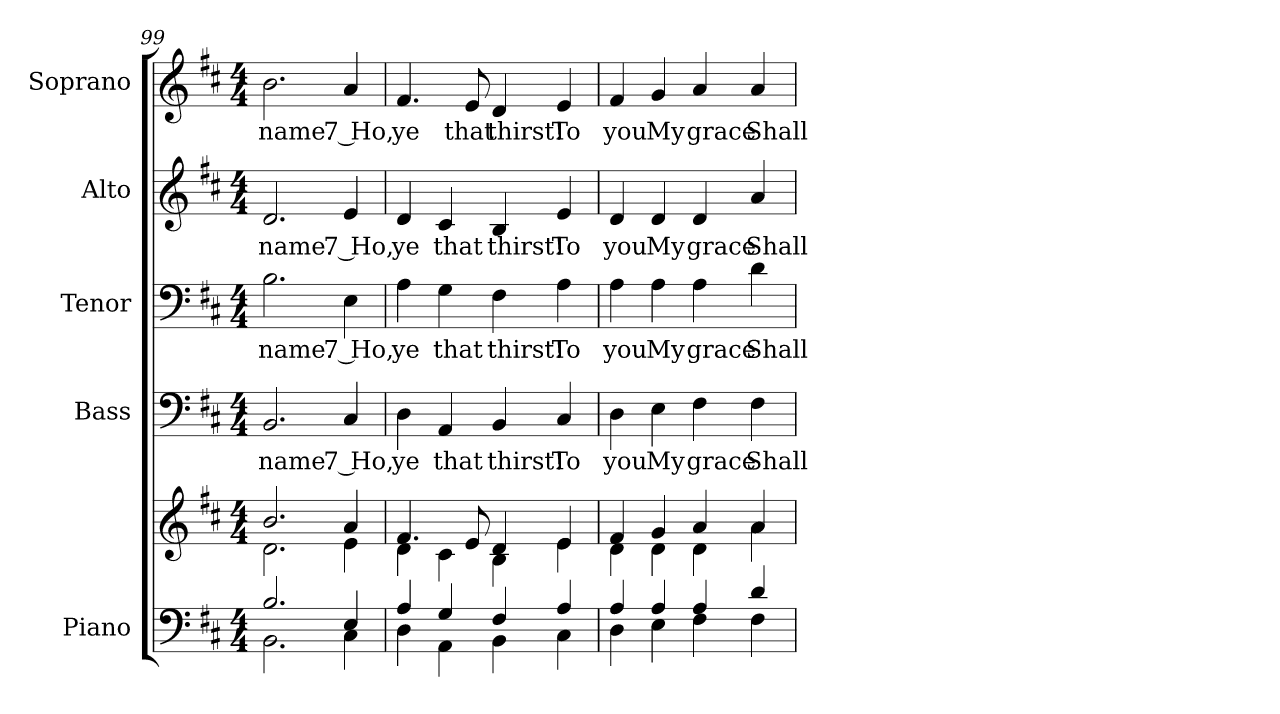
**kern	**kern	**kern	**text	**kern	**text	**kern	**text	**kern	**text
*part5	*part5	*part4	*part4	*part3	*part3	*part2	*part2	*part1	*part1
*staff6	*staff5	*staff4	*staff4	*staff3	*staff3	*staff2	*staff2	*staff1	*staff1
*I"Piano	*	*I"Bass	*	*I"Tenor	*	*I"Alto	*	*I"Soprano	*
*I'Pno.	*	*I'B.	*	*I'T.	*	*I'A.	*	*I'S.	*
*clefF4	*clefG2	*clefF4	*	*clefF4	*	*clefG2	*	*clefG2	*
*k[f#c#]	*k[f#c#]	*k[f#c#]	*	*k[f#c#]	*	*k[f#c#]	*	*k[f#c#]	*
*D:	*D:	*D:	*	*D:	*	*D:	*	*D:	*
*M4/4	*M4/4	*M4/4	*	*M4/4	*	*M4/4	*	*M4/4	*
=99	=99	=99	=99	=99	=99	=99	=99	=99	=99
*^	*^	*	*	*	*	*	*	*	*
!	!	!	!	!	!LO:LY:b:color=#000000	!	!	!	!	!	!
!	!	!	!	!	!	!	!LO:LY:b:color=#000000	!	!	!	!
!	!	!	!	!	!	!	!	!	!LO:LY:b:color=#000000	!	!
!	!	!	!	!	!	!	!	!	!	!	!LO:LY:b:color=#000000
2.Bi/	2.BBi\	2.bi/	2.di\	2.BBi/	name.	2.Bi\	name.	2.di/	name.	2.bi\	name.
!	!	!	!	!	!LO:LY:b:color=#000000	!	!	!	!	!	!
!	!	!	!	!	!	!	!LO:LY:b:color=#000000	!	!	!	!
!	!	!	!	!	!	!	!	!	!LO:LY:b:color=#000000	!	!
!	!	!	!	!	!	!	!	!	!	!	!LO:LY:b:color=#000000
4Ei/	4C#i\	4ai/	4ei\	4C#i/	7 Ho,	4Ei\	7 Ho,	4ei/	7 Ho,	4ai/	7 Ho,
!!LO:PB:g=z
=100	=100	=100	=100	=100	=100	=100	=100	=100	=100	=100	=100
!	!	!	!	!	!LO:LY:b:color=#000000	!	!	!	!	!	!
!	!	!	!	!	!	!	!LO:LY:b:color=#000000	!	!	!	!
!	!	!	!	!	!	!	!	!	!LO:LY:b:color=#000000	!	!
!	!	!	!	!	!	!	!	!	!	!	!LO:LY:b:color=#000000
4Ai/	4Di\	4.f#i/	4di\	4Di\	ye	4Ai\	ye	4di/	ye	4.f#i/	ye
!	!	!	!	!	!LO:LY:b:color=#000000	!	!	!	!	!	!
!	!	!	!	!	!	!	!LO:LY:b:color=#000000	!	!	!	!
!	!	!	!	!	!	!	!	!	!LO:LY:b:color=#000000	!	!
4Gi/	4AAi\	.	4c#i\	4AAi/	that	4Gi\	that	4c#i/	that	.	.
!	!	!	!	!	!	!	!	!	!	!	!LO:LY:b:color=#000000
.	.	8ei/	.	.	.	.	.	.	.	8ei/	that
!	!	!	!	!	!LO:LY:b:color=#000000	!	!	!	!	!	!
!	!	!	!	!	!	!	!LO:LY:b:color=#000000	!	!	!	!
!	!	!	!	!	!	!	!	!	!LO:LY:b:color=#000000	!	!
!	!	!	!	!	!	!	!	!	!	!	!LO:LY:b:color=#000000
4F#i/	4BBi\	4di/	4Bi\	4BBi/	thirst!	4F#i\	thirst!	4Bi/	thirst!	4di/	thirst!
!	!	!	!	!	!LO:LY:b:color=#000000	!	!	!	!	!	!
!	!	!	!	!	!	!	!LO:LY:b:color=#000000	!	!	!	!
!	!	!	!	!	!	!	!	!	!LO:LY:b:color=#000000	!	!
!	!	!	!	!	!	!	!	!	!	!	!LO:LY:b:color=#000000
4Ai/	4C#i\	4ei/	4ei\	4C#i/	To	4Ai\	To	4ei/	To	4ei/	To
=101	=101	=101	=101	=101	=101	=101	=101	=101	=101	=101	=101
!	!	!	!	!	!LO:LY:b:color=#000000	!	!	!	!	!	!
!	!	!	!	!	!	!	!LO:LY:b:color=#000000	!	!	!	!
!	!	!	!	!	!	!	!	!	!LO:LY:b:color=#000000	!	!
!	!	!	!	!	!	!	!	!	!	!	!LO:LY:b:color=#000000
4Ai/	4Di\	4f#i/	4di\	4Di\	you	4Ai\	you	4di/	you	4f#i/	you
!	!	!	!	!	!LO:LY:b:color=#000000	!	!	!	!	!	!
!	!	!	!	!	!	!	!LO:LY:b:color=#000000	!	!	!	!
!	!	!	!	!	!	!	!	!	!LO:LY:b:color=#000000	!	!
!	!	!	!	!	!	!	!	!	!	!	!LO:LY:b:color=#000000
4Ai/	4Ei\	4gi/	4di\	4Ei\	My	4Ai\	My	4di/	My	4gi/	My
!	!	!	!	!	!LO:LY:b:color=#000000	!	!	!	!	!	!
!	!	!	!	!	!	!	!LO:LY:b:color=#000000	!	!	!	!
!	!	!	!	!	!	!	!	!	!LO:LY:b:color=#000000	!	!
!	!	!	!	!	!	!	!	!	!	!	!LO:LY:b:color=#000000
4Ai/	4F#i\	4ai/	4di\	4F#i\	grace	4Ai\	grace	4di/	grace	4ai/	grace
!	!	!	!	!	!LO:LY:b:color=#000000	!	!	!	!	!	!
!	!	!	!	!	!	!	!LO:LY:b:color=#000000	!	!	!	!
!	!	!	!	!	!	!	!	!	!LO:LY:b:color=#000000	!	!
!	!	!	!	!	!	!	!	!	!	!	!LO:LY:b:color=#000000
4di/	4F#i\	4ai/	4ai\	4F#i\	Shall	4di\	Shall	4ai/	Shall	4ai/	Shall
*v	*v	*	*	*	*	*	*	*	*	*	*
*	*v	*v	*	*	*	*	*	*	*	*
=	=	=	=	=	=	=	=	=	=
*-	*-	*-	*-	*-	*-	*-	*-	*-	*-
